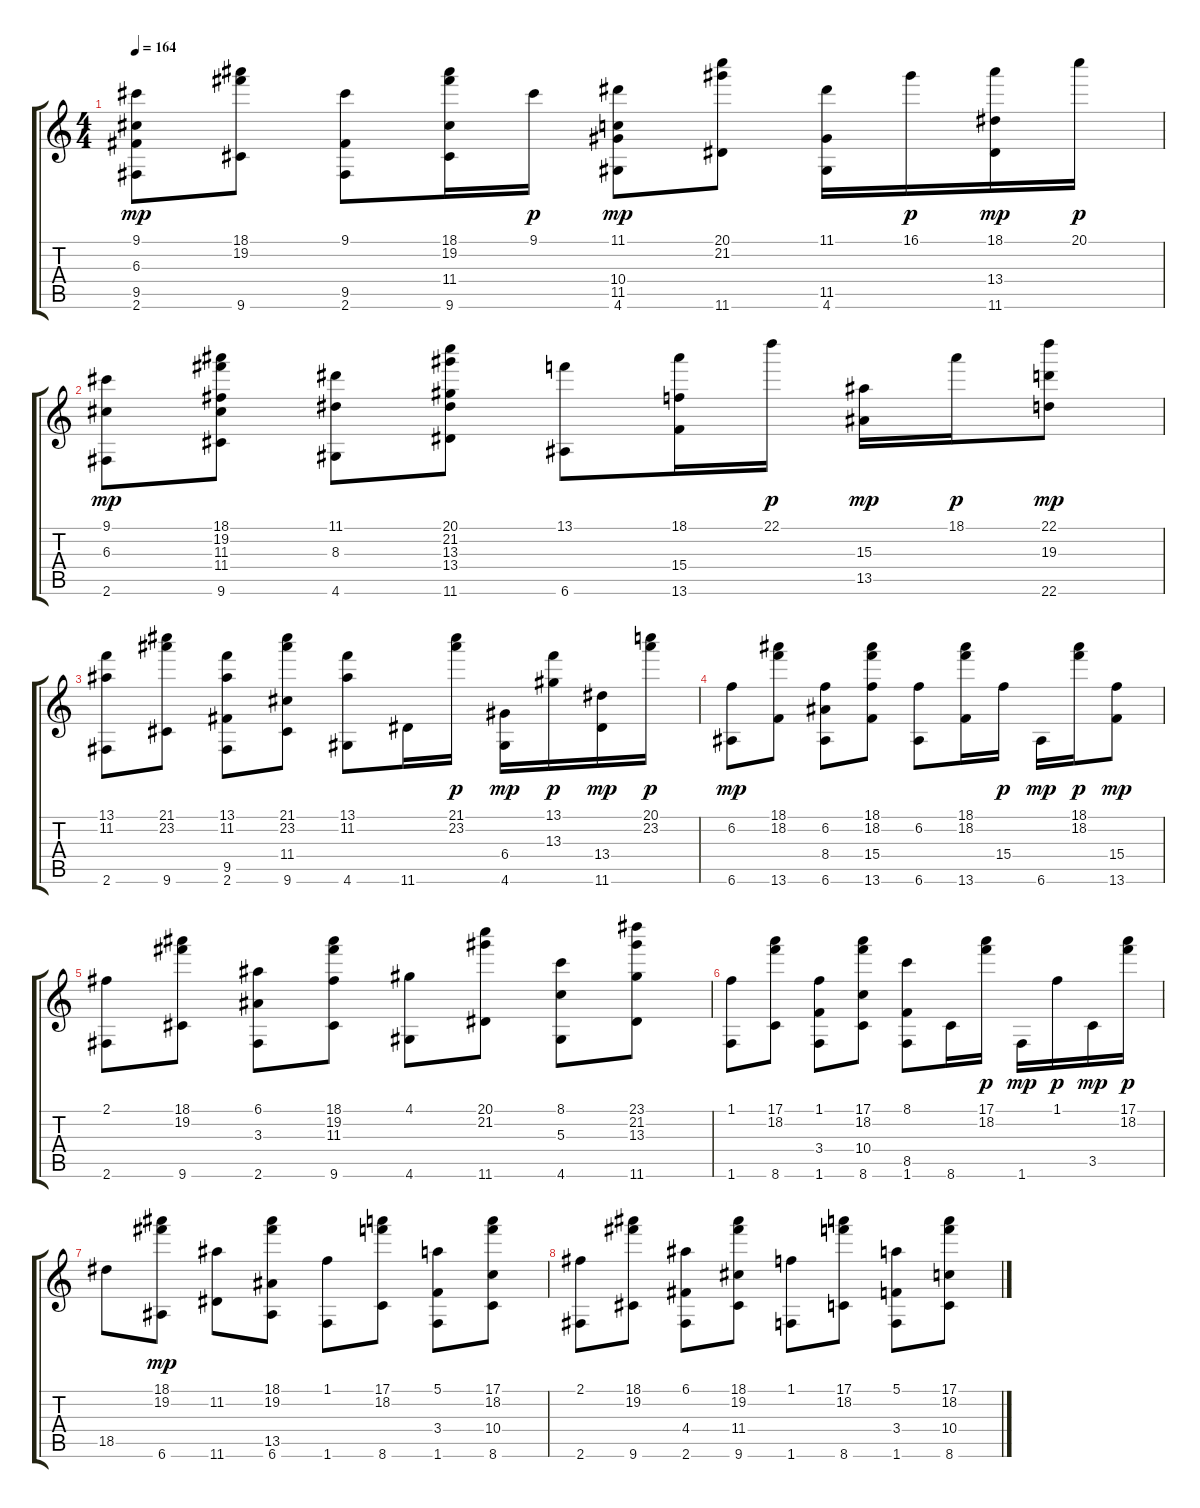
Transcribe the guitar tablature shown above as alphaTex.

\track "" {instrument acousticguitarsteel}
\staff {score tabs}
\tuning (E4 B3 G3 D3 A2 E2) {hide}
\ts (4 4)
\tempo 164
\clef g2
\ks c
(9.1 6.3 9.5 2.6).8{dy mp} (18.1 19.2 9.6).8 (9.1 9.5 2.6).8 (18.1 19.2 11.4 9.6).16 9.1.16{dy p} (11.1 10.4 11.5 4.6).8{dy mp} (20.1 21.2 11.6).8 (11.1 11.5 4.6).16 16.1.16{dy p} (18.1 13.4 11.6).16{dy mp} 20.1.16{dy p} |
(9.1 6.3 2.6).8{dy mp} (18.1 19.2 11.3 11.4 9.6).8 (11.1 8.3 4.6).8 (20.1 21.2 13.3 13.4 11.6).8 (13.1 6.6).8 (18.1 15.4 13.6).16 22.1.16{dy p} (15.3 13.5).16{dy mp} 18.1.16{dy p} (22.1 19.3 22.6).8{dy mp} |
(13.1 11.2 2.6).8 (21.1 23.2 9.6).8 (13.1 11.2 9.5 2.6).8 (21.1 23.2 11.4 9.6).8 (13.1 11.2 4.6).8 11.6.16 (21.1 23.2).16{dy p} (6.4 4.6).16{dy mp} (13.1 13.3).16{dy p} (13.4 11.6).16{dy mp} (20.1 23.2).16{dy p} |
(6.2 6.6).8{dy mp} (18.1 18.2 13.6).8 (6.2 8.4 6.6).8 (18.1 18.2 15.4 13.6).8 (6.2 6.6).8 (18.1 18.2 13.6).16 15.4.16{dy p} 6.6.16{dy mp} (18.1 18.2).16{dy p} (15.4 13.6).8{dy mp} |
(2.1 2.6).8 (18.1 19.2 9.6).8 (6.1 3.3 2.6).8 (18.1 19.2 11.3 9.6).8 (4.1 4.6).8 (20.1 21.2 11.6).8 (8.1 5.3 4.6).8 (23.1 21.2 13.3 11.6).8 |
(1.1 1.6).8 (17.1 18.2 8.6).8 (1.1 3.4 1.6).8 (17.1 18.2 10.4 8.6).8 (8.1 8.5 1.6).8 8.6.16 (17.1 18.2).16{dy p} 1.6.16{dy mp} 1.1.16{dy p} 3.5.16{dy mp} (17.1 18.2).16{dy p} |
18.5.8 (18.1 19.2 6.6).8{dy mp} (11.2 11.6).8 (18.1 19.2 13.5 6.6).8 (1.1 1.6).8 (17.1 18.2 8.6).8 (5.1 3.4 1.6).8 (17.1 18.2 10.4 8.6).8 |
(2.1 2.6).8 (18.1 19.2 9.6).8 (6.1 4.4 2.6).8 (18.1 19.2 11.4 9.6).8 (1.1 1.6).8 (17.1 18.2 8.6).8 (5.1 3.4 1.6).8 (17.1 18.2 10.4 8.6).8
